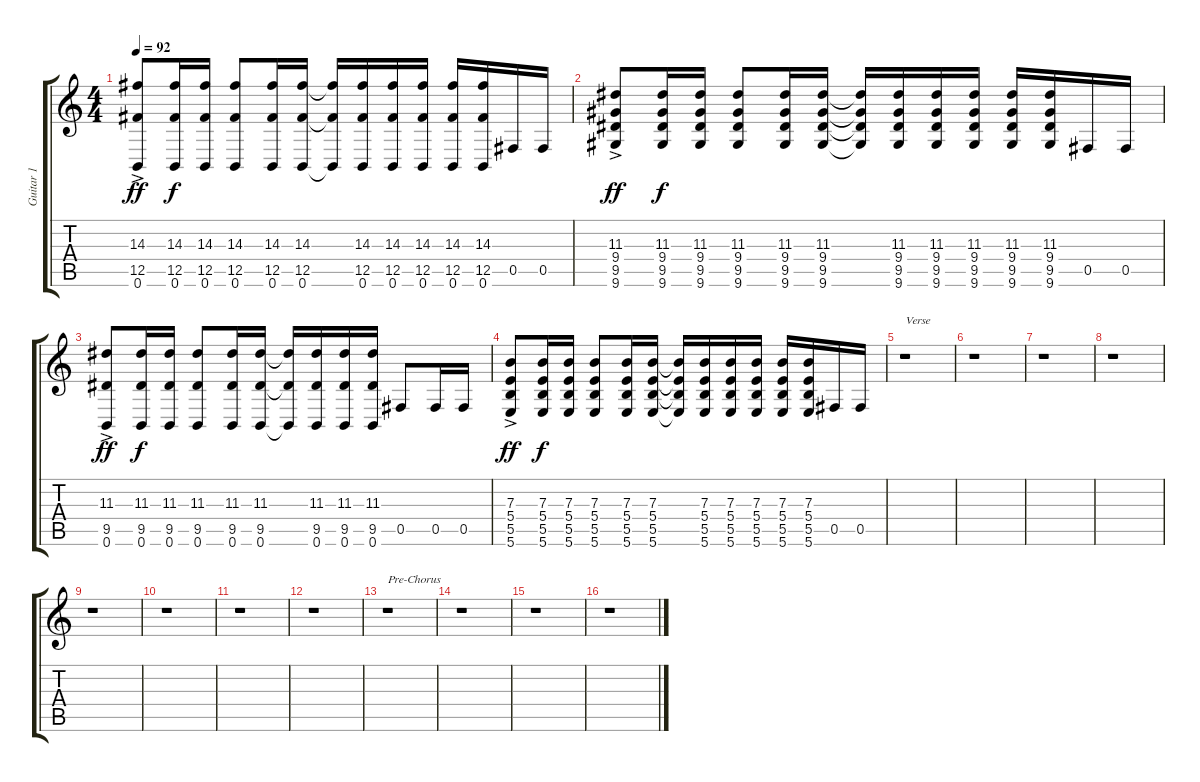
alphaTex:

\track ("Guitar 1" "Guitar 1") {instrument distortionguitar}
\staff {score tabs}
\tuning (Db4 Ab3 E3 B2 Gb2 B1) {hide}
\ts (4 4)
\tempo 92
\clef g2
\ks c
(14.3{ac} 12.5{ac} 0.6{ac}).8{dy ff} (14.3 12.5 0.6).16{dy f} (14.3 12.5 0.6).16 (14.3 12.5 0.6).8 (14.3 12.5 0.6).16 (14.3 12.5 0.6).16 (14.3{t} 12.5{t} 0.6{t}).16 (14.3 12.5 0.6).16 (14.3 12.5 0.6).16 (14.3 12.5 0.6).16 (14.3 12.5 0.6).16 (14.3 12.5 0.6).16 0.5.16 0.5.16 |
(11.3{ac} 9.4{ac} 9.5{ac} 9.6{ac}).8{dy ff} (11.3 9.4 9.5 9.6).16{dy f} (11.3 9.4 9.5 9.6).16 (11.3 9.4 9.5 9.6).8 (11.3 9.4 9.5 9.6).16 (11.3 9.4 9.5 9.6).16 (11.3{t} 9.4{t} 9.5{t} 9.6{t}).16 (11.3 9.4 9.5 9.6).16 (11.3 9.4 9.5 9.6).16 (11.3 9.4 9.5 9.6).16 (11.3 9.4 9.5 9.6).16 (11.3 9.4 9.5 9.6).16 0.5.16 0.5.16 |
(11.3{ac} 9.5{ac} 0.6{ac}).8{dy ff} (11.3 9.5 0.6).16{dy f} (11.3 9.5 0.6).16 (11.3 9.5 0.6).8 (11.3 9.5 0.6).16 (11.3 9.5 0.6).16 (11.3{t} 9.5{t} 0.6{t}).16 (11.3 9.5 0.6).16 (11.3 9.5 0.6).16 (11.3 9.5 0.6).16 0.5.8 0.5.16 0.5.16 |
(7.3{ac} 5.4{ac} 5.5{ac} 5.6{ac}).8{dy ff} (7.3 5.4 5.5 5.6).16{dy f} (7.3 5.4 5.5 5.6).16 (7.3 5.4 5.5 5.6).8 (7.3 5.4 5.5 5.6).16 (7.3 5.4 5.5 5.6).16 (7.3{t} 5.4{t} 5.5{t} 5.6{t}).16 (7.3 5.4 5.5 5.6).16 (7.3 5.4 5.5 5.6).16 (7.3 5.4 5.5 5.6).16 (7.3 5.4 5.5 5.6).16 (7.3 5.4 5.5 5.6).16 0.5.16 0.5.16 |
r.1{txt "Verse"} |
r.1 |
r.1 |
r.1 |
r.1 |
r.1 |
r.1 |
r.1 |
r.1{txt "Pre-Chorus"} |
r.1 |
r.1 |
r.1
